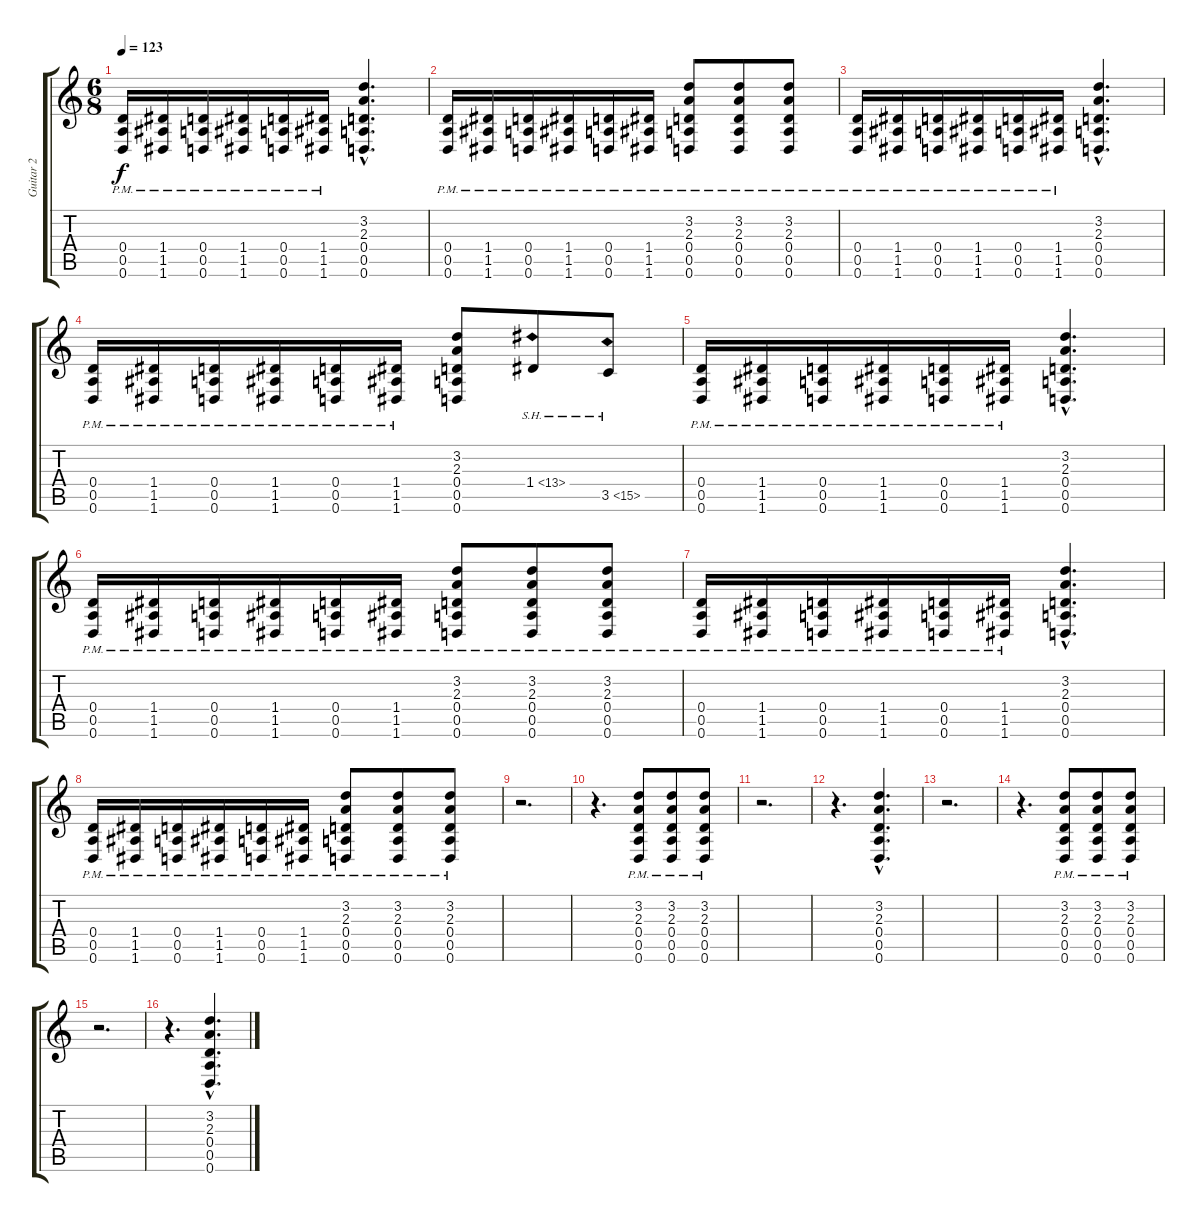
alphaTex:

\track ("Guitar 2" "Guitar 2") {instrument distortionguitar}
\staff {score tabs}
\tuning (E4 B3 G3 D3 A2 D2) {hide}
\ts (6 8)
\tempo 123
\clef g2
\ks c
(0.4{pm} 0.5{pm} 0.6{pm}).16{dy f} (1.4{pm} 1.5{pm} 1.6{pm}).16 (0.4{pm} 0.5{pm} 0.6{pm}).16 (1.4{pm} 1.5{pm} 1.6{pm}).16 (0.4{pm} 0.5{pm} 0.6{pm}).16 (1.4{pm} 1.5{pm} 1.6{pm}).16 (3.2{hac} 2.3{hac} 0.4{hac} 0.5{hac} 0.6{hac}).4{d} |
(0.4{pm} 0.5{pm} 0.6{pm}).16 (1.4{pm} 1.5{pm} 1.6{pm}).16 (0.4{pm} 0.5{pm} 0.6{pm}).16 (1.4{pm} 1.5{pm} 1.6{pm}).16 (0.4{pm} 0.5{pm} 0.6{pm}).16 (1.4{pm} 1.5{pm} 1.6{pm}).16 (3.2{pm} 2.3{pm} 0.4{pm} 0.5{pm} 0.6{pm}).8 (3.2{pm} 2.3{pm} 0.4{pm} 0.5{pm} 0.6{pm}).8 (3.2{pm} 2.3{pm} 0.4{pm} 0.5{pm} 0.6{pm}).8 |
(0.4{pm} 0.5{pm} 0.6{pm}).16 (1.4{pm} 1.5{pm} 1.6{pm}).16 (0.4{pm} 0.5{pm} 0.6{pm}).16 (1.4{pm} 1.5{pm} 1.6{pm}).16 (0.4{pm} 0.5{pm} 0.6{pm}).16 (1.4{pm} 1.5{pm} 1.6{pm}).16 (3.2{hac} 2.3{hac} 0.4{hac} 0.5{hac} 0.6{hac}).4{d} |
(0.4{pm} 0.5{pm} 0.6{pm}).16 (1.4{pm} 1.5{pm} 1.6{pm}).16 (0.4{pm} 0.5{pm} 0.6{pm}).16 (1.4{pm} 1.5{pm} 1.6{pm}).16 (0.4{pm} 0.5{pm} 0.6{pm}).16 (1.4{pm} 1.5{pm} 1.6{pm}).16 (3.2 2.3 0.4 0.5 0.6).8 1.4{sh 12}.8 3.5{sh 12}.8 |
(0.4{pm} 0.5{pm} 0.6{pm}).16 (1.4{pm} 1.5{pm} 1.6{pm}).16 (0.4{pm} 0.5{pm} 0.6{pm}).16 (1.4{pm} 1.5{pm} 1.6{pm}).16 (0.4{pm} 0.5{pm} 0.6{pm}).16 (1.4{pm} 1.5{pm} 1.6{pm}).16 (3.2{hac} 2.3{hac} 0.4{hac} 0.5{hac} 0.6{hac}).4{d} |
(0.4{pm} 0.5{pm} 0.6{pm}).16 (1.4{pm} 1.5{pm} 1.6{pm}).16 (0.4{pm} 0.5{pm} 0.6{pm}).16 (1.4{pm} 1.5{pm} 1.6{pm}).16 (0.4{pm} 0.5{pm} 0.6{pm}).16 (1.4{pm} 1.5{pm} 1.6{pm}).16 (3.2{pm} 2.3{pm} 0.4{pm} 0.5{pm} 0.6{pm}).8 (3.2{pm} 2.3{pm} 0.4{pm} 0.5{pm} 0.6{pm}).8 (3.2{pm} 2.3{pm} 0.4{pm} 0.5{pm} 0.6{pm}).8 |
(0.4{pm} 0.5{pm} 0.6{pm}).16 (1.4{pm} 1.5{pm} 1.6{pm}).16 (0.4{pm} 0.5{pm} 0.6{pm}).16 (1.4{pm} 1.5{pm} 1.6{pm}).16 (0.4{pm} 0.5{pm} 0.6{pm}).16 (1.4{pm} 1.5{pm} 1.6{pm}).16 (3.2{hac} 2.3{hac} 0.4{hac} 0.5{hac} 0.6{hac}).4{d} |
(0.4{pm} 0.5{pm} 0.6{pm}).16 (1.4{pm} 1.5{pm} 1.6{pm}).16 (0.4{pm} 0.5{pm} 0.6{pm}).16 (1.4{pm} 1.5{pm} 1.6{pm}).16 (0.4{pm} 0.5{pm} 0.6{pm}).16 (1.4{pm} 1.5{pm} 1.6{pm}).16 (3.2{pm} 2.3{pm} 0.4{pm} 0.5{pm} 0.6{pm}).8 (3.2{pm} 2.3{pm} 0.4{pm} 0.5{pm} 0.6{pm}).8 (3.2{pm} 2.3{pm} 0.4{pm} 0.5{pm} 0.6{pm}).8 |
r.2{d} |
r.4{d} (3.2{pm} 2.3{pm} 0.4{pm} 0.5{pm} 0.6{pm}).8 (3.2{pm} 2.3{pm} 0.4{pm} 0.5{pm} 0.6{pm}).8 (3.2{pm} 2.3{pm} 0.4{pm} 0.5{pm} 0.6{pm}).8 |
r.2{d} |
r.4{d} (3.2{hac} 2.3{hac} 0.4{hac} 0.5{hac} 0.6{hac}).4{d} |
r.2{d} |
r.4{d} (3.2{pm} 2.3{pm} 0.4{pm} 0.5{pm} 0.6{pm}).8 (3.2{pm} 2.3{pm} 0.4{pm} 0.5{pm} 0.6{pm}).8 (3.2{pm} 2.3{pm} 0.4{pm} 0.5{pm} 0.6{pm}).8 |
r.2{d} |
r.4{d} (3.2{hac} 2.3{hac} 0.4{hac} 0.5{hac} 0.6{hac}).4{d}
